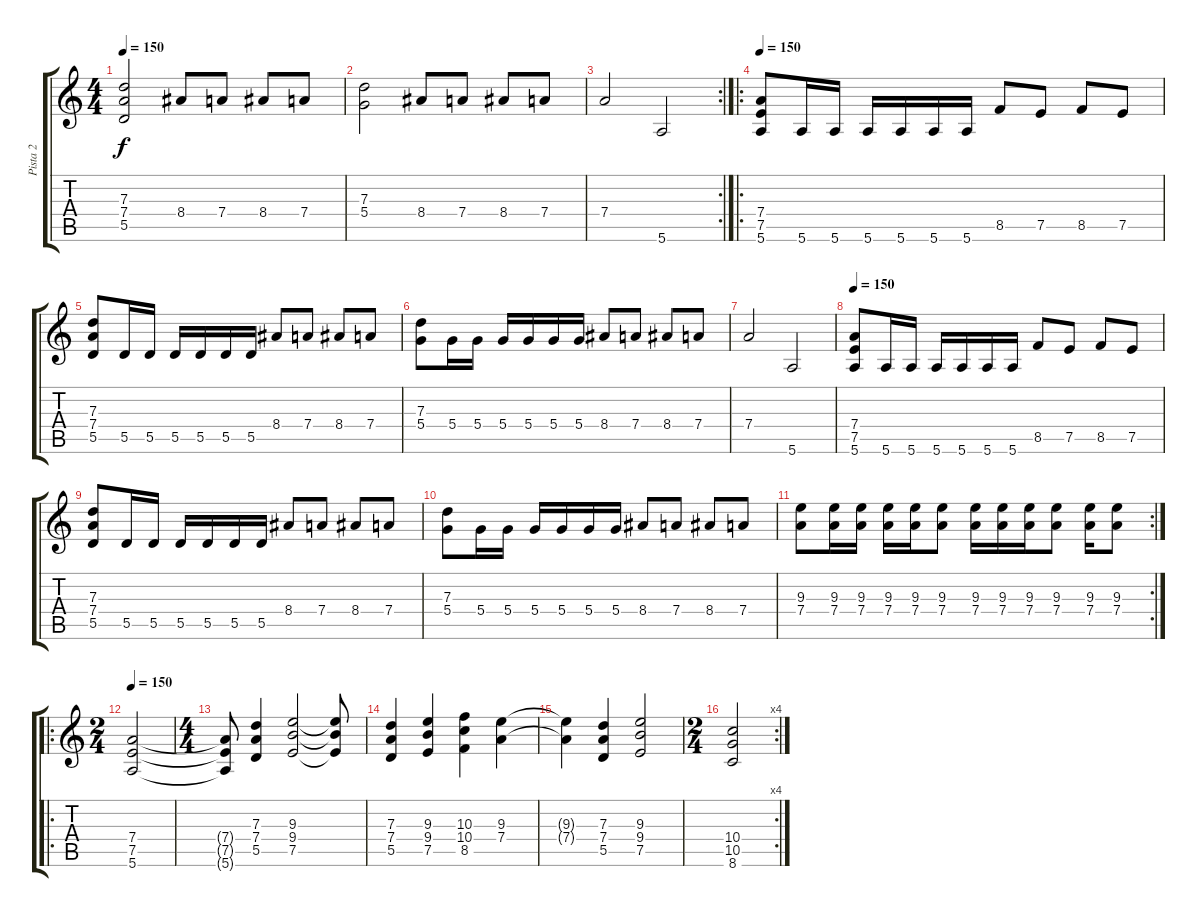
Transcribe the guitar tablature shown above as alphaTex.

\track ("Pista 2" "Pista 2") {instrument overdrivenguitar}
\staff {score tabs}
\tuning (E4 B3 G3 D3 A2 E2) {hide}
\ts (4 4)
\tempo 150
\clef g2
\ks c
(7.3 7.4 5.5).2{dy f} 8.4.8 7.4.8 8.4.8 7.4.8 |
(7.3 5.4).2 8.4.8 7.4.8 8.4.8 7.4.8 |
\rc 2
7.4.2 5.6.2 |
\ro
\tempo 150
(7.4 7.5 5.6).8 5.6.16 5.6.16 5.6.16 5.6.16 5.6.16 5.6.16 8.5.8 7.5.8 8.5.8 7.5.8 |
(7.3 7.4 5.5).8 5.5.16 5.5.16 5.5.16 5.5.16 5.5.16 5.5.16 8.4.8 7.4.8 8.4.8 7.4.8 |
(7.3 5.4).8 5.4.16 5.4.16 5.4.16 5.4.16 5.4.16 5.4.16 8.4.8 7.4.8 8.4.8 7.4.8 |
7.4.2 5.6.2 |
\tempo 150
(7.4 7.5 5.6).8 5.6.16 5.6.16 5.6.16 5.6.16 5.6.16 5.6.16 8.5.8 7.5.8 8.5.8 7.5.8 |
(7.3 7.4 5.5).8 5.5.16 5.5.16 5.5.16 5.5.16 5.5.16 5.5.16 8.4.8 7.4.8 8.4.8 7.4.8 |
(7.3 5.4).8 5.4.16 5.4.16 5.4.16 5.4.16 5.4.16 5.4.16 8.4.8 7.4.8 8.4.8 7.4.8 |
\rc 2
(9.3 7.4).8 (9.3 7.4).16 (9.3 7.4).16 (9.3 7.4).16 (9.3 7.4).16 (9.3 7.4).8 (9.3 7.4).16 (9.3 7.4).16 (9.3 7.4).16 (9.3 7.4).8 (9.3 7.4).16 (9.3 7.4).8 |
\ro
\ts (2 4)
\tempo 150
(7.4 7.5 5.6).2 |
\ts (4 4)
(7.4{t} 7.5{t} 5.6{t}).8 (7.3 7.4 5.5).4 (9.3 9.4 7.5).2 (9.3{t} 9.4{t} 7.5{t}).8 |
(7.3 7.4 5.5).4 (9.3 9.4 7.5).4 (10.3 10.4 8.5).4 (9.3 7.4).4 |
(9.3{t} 7.4{t}).4 (7.3 7.4 5.5).4 (9.3 9.4 7.5).2 |
\rc 4
\ts (2 4)
(10.4 10.5 8.6).2
